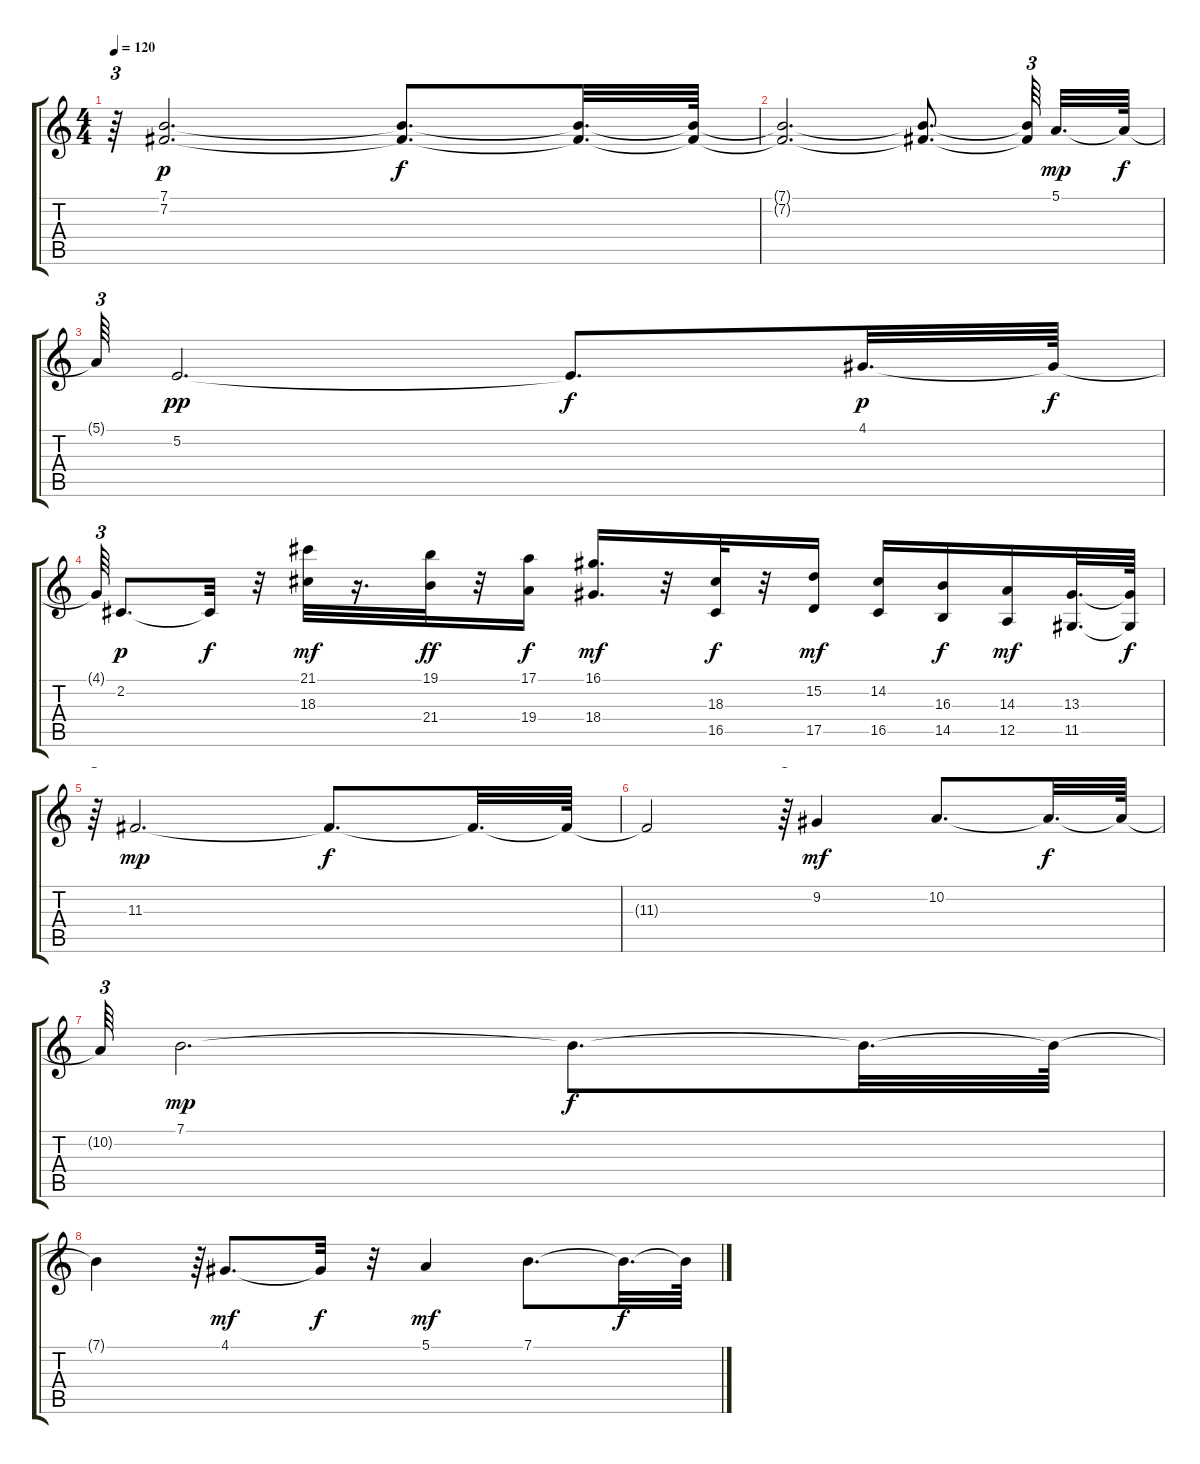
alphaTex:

\track "" {instrument stringensemble1}
\staff {score tabs}
\tuning (E4 B3 G3 D3 A2 E2) {hide}
\ts (4 4)
\tempo 120
\clef g2
\ks c
r.64{tu (3 2) dy mf} (7.1 7.2).2{d dy p} (7.1{t} 7.2{t}).8{d dy f} (7.1{t} 7.2{t}).32{d} (7.1{t} 7.2{t}).64 |
(7.1{t} 7.2{t}).2{d} (7.1{t} 7.2{t}).8{d} (7.1{t} 7.2{t}).64{tu (3 2) beam splitsecondary} 5.1.32{d dy mp} 5.1{t}.64{dy f} |
5.1{t}.64{tu (3 2)} 5.2.2{d dy pp} 5.2{t}.8{d dy f} 4.1.32{d dy p} 4.1{t}.64{dy f} |
4.1{t}.64{tu (3 2)} 2.2.8{d dy p} 2.2{t}.32{dy f} r.32 (21.1 18.3).32{dy mf} r.16{d} (19.1 21.4).32{dy ff} r.32 (17.1 19.4).16{dy f} (16.1 18.4).16{d dy mf} r.32 (18.3 16.5).32{dy f} r.32 (15.2 17.5).16{dy mf} (14.2 16.5).16 (16.3 14.5).16{dy f} (14.3 12.5).16{dy mf} (13.3 11.5).32{d} (13.3{t} 11.5{t}).64{dy f} |
r.64{tu (3 2)} 11.3.2{d dy mp} 11.3{t}.8{d dy f} 11.3{t}.32{d} 11.3{t}.64 |
11.3{t}.2 r.64{tu (3 2)} 9.2.4{dy mf} 10.2.8{d} 10.2{t}.32{d dy f} 10.2{t}.64 |
10.2{t}.64{tu (3 2)} 7.1.2{d dy mp} 7.1{t}.8{d dy f} 7.1{t}.32{d} 7.1{t}.64 |
7.1{t}.4 r.64{tu (3 2)} 4.1.8{d dy mf} 4.1{t}.32{dy f} r.32 5.1.4{dy mf} 7.1.8{d} 7.1{t}.32{d dy f} 7.1{t}.64
